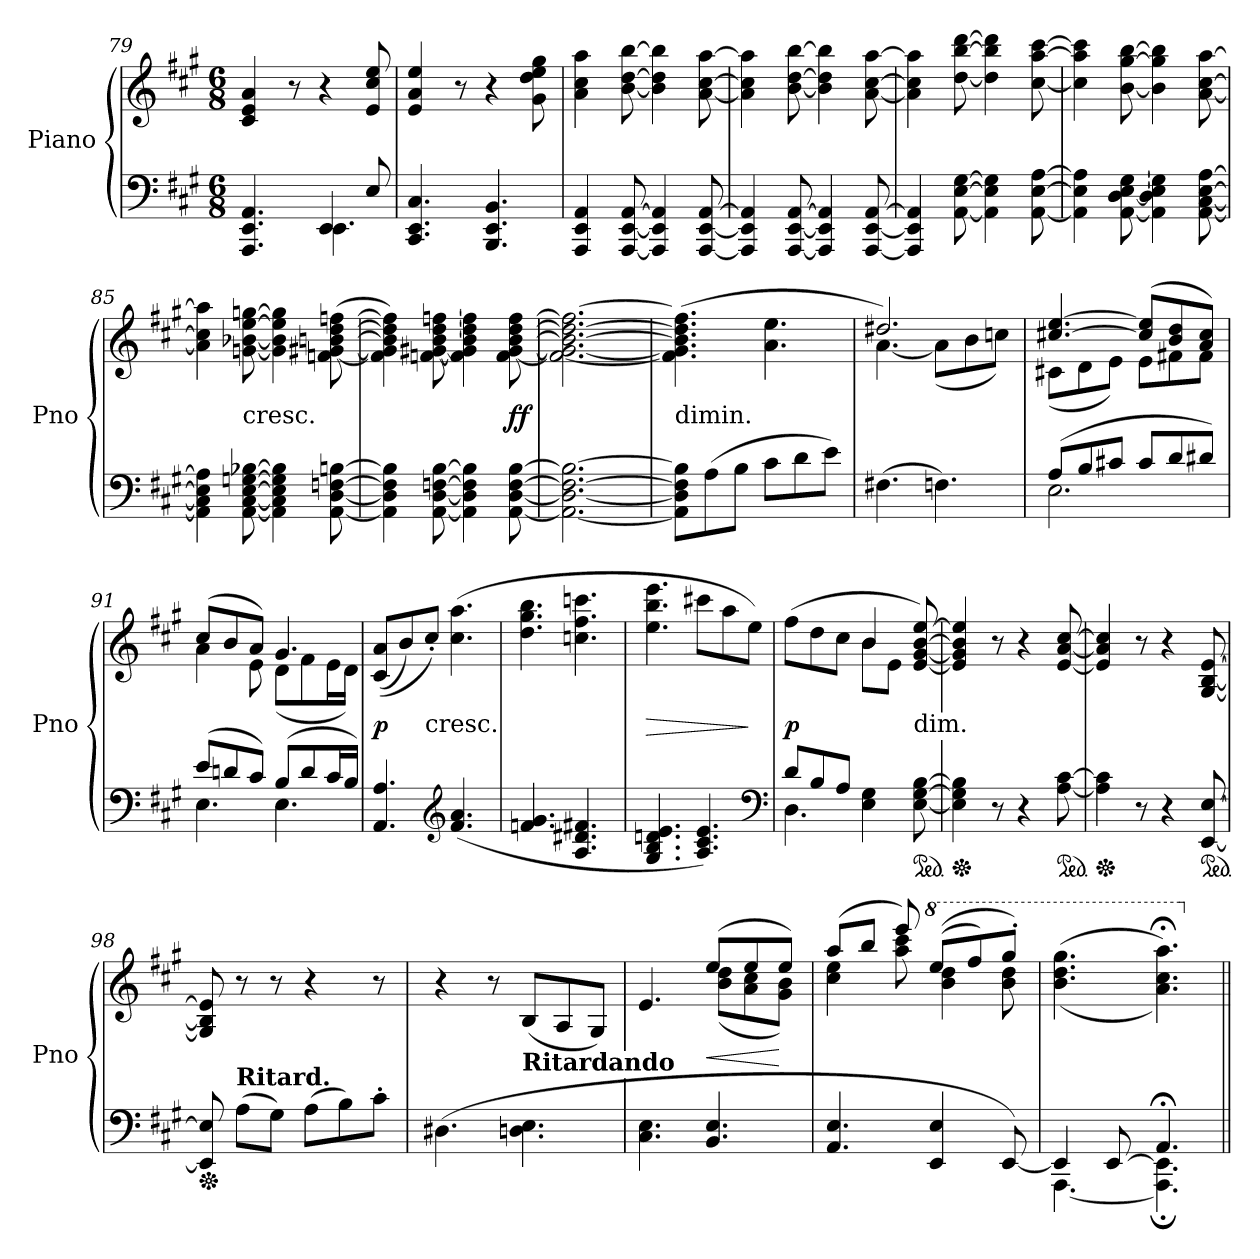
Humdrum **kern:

**kern	**kern	**dynam
*part1	*part1	*part1
*staff2	*staff1	*staff1/2
*I"Piano	*	*
*I'Pno	*	*
*clefF4	*clefG2	*
*k[f#c#g#]	*k[f#c#g#]	*
*A:	*A:	*
*M6/8	*M6/8	*
=79	=79	=79
*^	*	*
4.AAA 4.EE 4.AA	4.ryy	4c# 4e 4a	.
.	.	8r	.
4EE	4.EE	4r	.
8E	.	8e 8cc# 8ee	.
*v	*v	*	*
=80	=80	=80
4.CC# 4.EE 4.C#	4e 4a 4ee	.
.	8r	.
4.BBB 4.EE 4.BB	4r	.
.	8g# 8dd 8ee 8gg#	.
=81	=81	=81
4AAA 4EE 4AA	4a 4cc# 4aa	.
[8AAA [8EE [8AA	[8b [8dd [8bb	.
4AAA] 4EE] 4AA]	4b] 4dd] 4bb]	.
[8AAA [8EE [8AA	[8a [8cc# [8aa	.
=82	=82	=82
4AAA] 4EE] 4AA]	4a] 4cc#] 4aa]	.
[8AAA [8EE [8AA	[8b [8dd [8bb	.
4AAA] 4EE] 4AA]	4b] 4dd] 4bb]	.
[8AAA [8EE [8AA	[8a [8cc# [8aa	.
=83	=83	=83
4AAA] 4EE] 4AA]	4a] 4cc#] 4aa]	.
[8AA [8E [8G#	[8dd [8bb [8ddd	.
4AA] 4E] 4G#]	4dd] 4bb] 4ddd]	.
[8AA [8E [8A	[8cc# [8aa [8ccc#	.
=84	=84	=84
4AA] 4E] 4A]	4cc#] 4aa] 4ccc#]	.
[8AA [8D [8E [8G#	[8b [8gg# [8bb	.
4AA] 4D] 4E] 4G#]	4b] 4gg#] 4bb]	.
[8AA [8C# [8E [8A	[8a [8cc# [8aa	.
=85	=85	=85
4AA] 4C#] 4E] 4A]	4a] 4cc#] 4aa]	.
!	!LO:TX:c:t=cresc.	!
[8AA [8C# [8E [8Gn [8B-X	[8gn [8b-X [8ee [8ggn	.
4AA] 4C#] 4E] 4G] 4B-]	4g] 4b-] 4ee] 4gg]	.
[8AA [8D [8Fn [8Bn	([8fn [8g#X [8bn [8dd [8ffn	.
=86	=86	=86
4AA] 4D] 4F] 4B]	4f] 4g#] 4b] 4dd] 4ff])	.
[8AA [8D [8Fn [8B	[8fn [8g#X [8b [8dd [8ffn	.
4AA] 4D] 4F] 4B]	4f] 4g#] 4b] 4dd] 4ff]	.
[8AA [8D [8F [8B	[8f [8g# [8b [8dd [8ff	ff
=87	=87	=87
2.AA_ 2.D_ 2.F_ 2.B_	2.f_ 2.g#_ 2.b_ 2.dd_ 2.ff_	.
=88	=88	=88
!	!LO:TX:c:t=dimin.	!
8AA] 8D] 8F] 8B]L	(4.f] 4.g#] 4.b] 4.dd] 4.ff]	.
(8A	.	.
8BJ	.	.
8c#L	4.a 4.ee	.
8d	.	.
8eJ)	.	.
=89	=89	=89
*	*^	*
(4.F#X	2.dd#X)	[4.a	.
4.Fn)	.	(>8aL]	.
.	.	8b	.
.	.	8ccnJ)	.
=90	=90	=90	=90
*^	*	*	*
(8AL	2.E	[4.cc#X [4.ee	(>8c#XL	.
8B	.	.	8d	.
8c#XJ	.	.	8eJ)	.
8c#L	.	(8cc#] 8ee]L	8eL	.
8d	.	8b 8dd	8f#X	.
8d#XJ)	.	8a 8cc#J)	8f#J	.
=91	=91	=91	=91	=91
(<8eL	4.E	(8cc#L	4a	.
8dn	.	8b	.	.
8c#J)	.	8aJ)	8e	.
(<8BL	4.E	4.g#	(>8dL	.
8d	.	.	8f#	.
16c#L	.	.	16eL	.
16BJJ)	.	.	16dJJ)	.
*v	*v	*	*	*
*	*v	*v	*
=92	=92	=92
4.AA/ 4.A/	((8c# 8aL	p
.	8b)	.
!	!LO:TX:c:t=cresc.	!
.	8cc#'J)	.
*clefG2	*	*
(4.f# 4.a	(4.cc# 4.aa	.
=93	=93	=93
4.fn 4.g#	4.dd 4.gg# 4.bb	.
4.A 4.d#X 4.f#X	4.ccn 4.ff# 4.cccn	.
=94	=94	=94
4.G# 4.B 4.dn 4.e	4.ee 4.bb 4.eee	>
4.A 4.c# 4.e)	8ccc#XL	.
.	8aa	.
.	8eeJ)	]
*clefF4	*	*
=95	=95	=95
*^	*^	*
8dL	4.D	4.ryy	(8ff#L	p
8B	.	.	8dd	.
8AJ	.	.	8cc#J	.
4.ryy	4E 4G#	4b	8bL	.
.	.	.	8eJ	.
!	!	!LO:TX:c:t=dim.	!	!
*ped	*	*	*	*
.	[8E [8G# [8B	[8e [8g# [8b [8ee)	8ryy	.
*v	*v	*	*	*
*	*v	*v	*
=96	=96	=96
*Xped	*	*
4E] 4G#] 4B]	4e] 4g#] 4b] 4ee]	.
8r	8r	.
4r	4r	.
*ped	*	*
[8A [8c#	[8e [8a [8cc#	.
=97	=97	=97
*Xped	*	*
4A] 4c#]	4e] 4a] 4cc#]	.
8r	8r	.
4r	4r	.
*ped	*	*
[8EE [8E	[8G# [8B [8e	.
=98	=98	=98
*Xped	*	*
8EE] 8E]	8G#] 8B] 8e]	.
!LO:TX:a:B:t=Ritard.	!	!
(8AL	8r	.
8G#J)	8r	.
(8AL	4r	.
8B)	.	.
8c#'J	8r	.
=99	=99	=99
(<4.D#X	4r	.
.	8r	.
!LO:TX:a:B:t=Ritardando	!	!
4.Dn 4.E	(8BL	.
.	8A	.
.	8G#J)	.
=100	=100	=100
*	*^	*
4.C# 4.E	4.e	4.ryy	.
4.BB 4.E	(8eeL	(8b 8ddL	<
.	8ee	8a 8cc#	.
.	8eeJ)	8g# 8bJ)	[
=101	=101	=101	=101
4.AA 4.E	(8aaL	4cc# 4ee	.
.	8bbJ	.	.
.	8eee)	8aa 8ccc#	.
*	*8va	*	*
4EE 4E	((8eeeL	4bb 4ddd	.
.	8fff#)	.	.
[8EE)	8ggg#'J)	8bb 8ddd	.
*	*v	*v	*
=102	=102	=102
*^	*	*
4EE]	[4.AAA	(<(>4.bb 4.ddd 4.ggg#	.
[8EE	.	.	.
4.AA;<	4.AAA];< 4.EE];<	4.aa;< 4.ccc#;< 4.aaa;<))	.
*	*	*X8va	*
*v	*v	*	*
=||	=||	=||
*-	*-	*-
